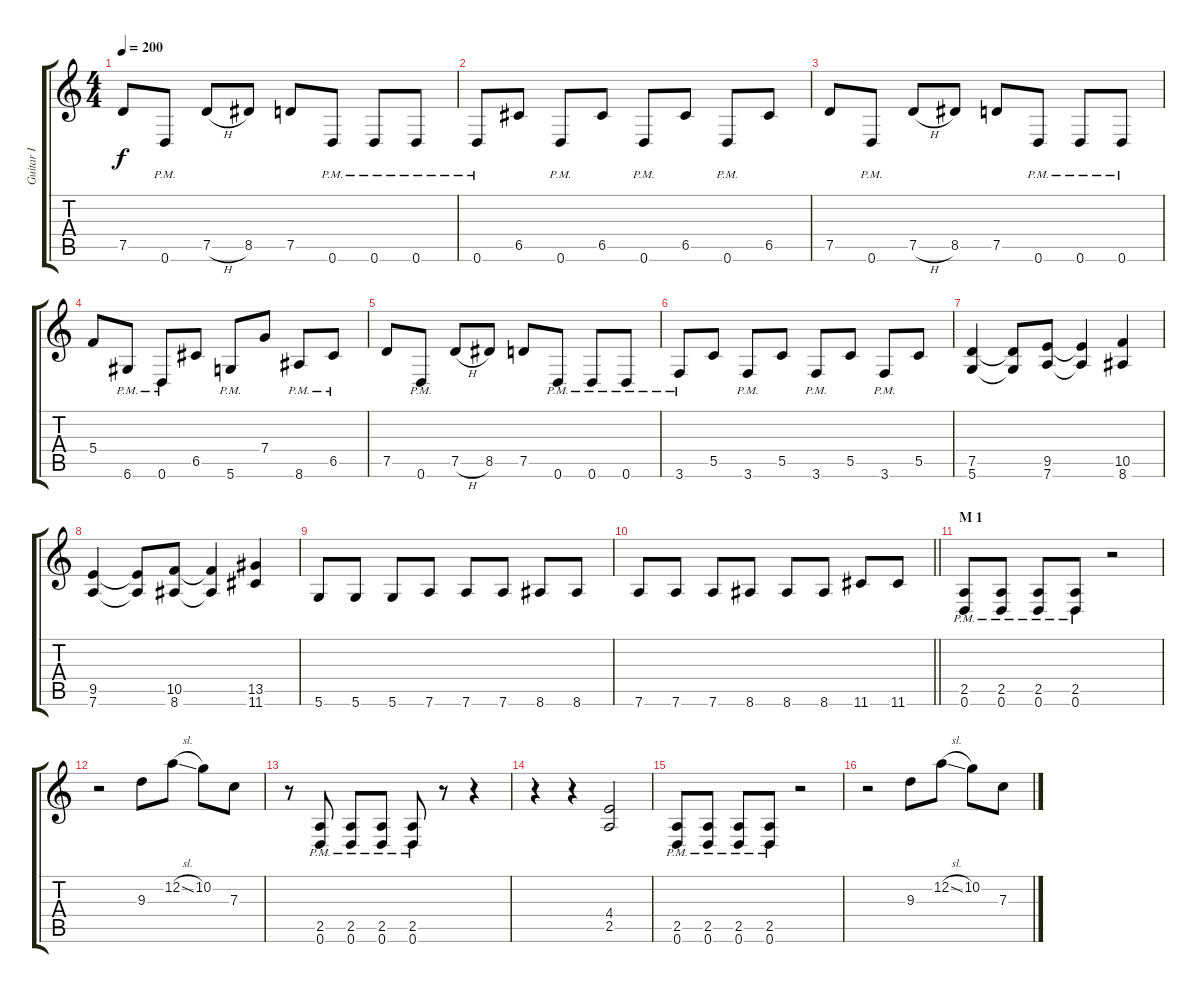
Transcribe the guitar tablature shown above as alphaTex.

\track ("Guitar I" "Guitar I") {instrument distortionguitar}
\staff {score tabs}
\tuning (D4 A3 F3 C3 G2 D2) {hide}
\ts (4 4)
\tempo 200
\clef g2
\ks c
7.5.8{dy f} 0.6{pm}.8 7.5{h}.8 8.5.8 7.5.8 0.6{pm}.8 0.6{pm}.8 0.6{pm}.8 |
0.6{pm}.8 6.5.8 0.6{pm}.8 6.5.8 0.6{pm}.8 6.5.8 0.6{pm}.8 6.5.8 |
7.5.8 0.6{pm}.8 7.5{h}.8 8.5.8 7.5.8 0.6{pm}.8 0.6{pm}.8 0.6{pm}.8 |
5.4.8 6.6{pm}.8 0.6{pm}.8 6.5.8 5.6{pm}.8 7.4.8 8.6{pm}.8 6.5{pm}.8 |
7.5.8 0.6{pm}.8 7.5{h}.8 8.5.8 7.5.8 0.6{pm}.8 0.6{pm}.8 0.6{pm}.8 |
3.6{pm}.8 5.5.8 3.6{pm}.8 5.5.8 3.6{pm}.8 5.5.8 3.6{pm}.8 5.5.8 |
(7.5 5.6).4 (7.5{t} 5.6{t}).8 (9.5 7.6).8 (9.5{t} 7.6{t}).4 (10.5 8.6).4 |
(9.5 7.6).4 (9.5{t} 7.6{t}).8 (10.5 8.6).8 (10.5{t} 8.6{t}).4 (13.5 11.6).4 |
5.6.8 5.6.8 5.6.8 7.6.8 7.6.8 7.6.8 8.6.8 8.6.8 |
\barLineRight lightlight
7.6.8 7.6.8 7.6.8 8.6.8 8.6.8 8.6.8 11.6.8 11.6.8 |
\section ("" "M 1")
(2.5{pm} 0.6{pm}).8 (2.5{pm} 0.6{pm}).8 (2.5{pm} 0.6{pm}).8 (2.5{pm} 0.6{pm}).8 r.2 |
r.2 9.3.8 12.2{sl}.8 10.2.8 7.3.8 |
r.8 (2.5{pm} 0.6{pm}).8 (2.5{pm} 0.6{pm}).8 (2.5{pm} 0.6{pm}).8 (2.5{pm} 0.6{pm}).8 r.8 r.4 |
r.4 r.4 (4.4 2.5).2 |
(2.5{pm} 0.6{pm}).8 (2.5{pm} 0.6{pm}).8 (2.5{pm} 0.6{pm}).8 (2.5{pm} 0.6{pm}).8 r.2 |
r.2 9.3.8 12.2{sl}.8 10.2.8 7.3.8
